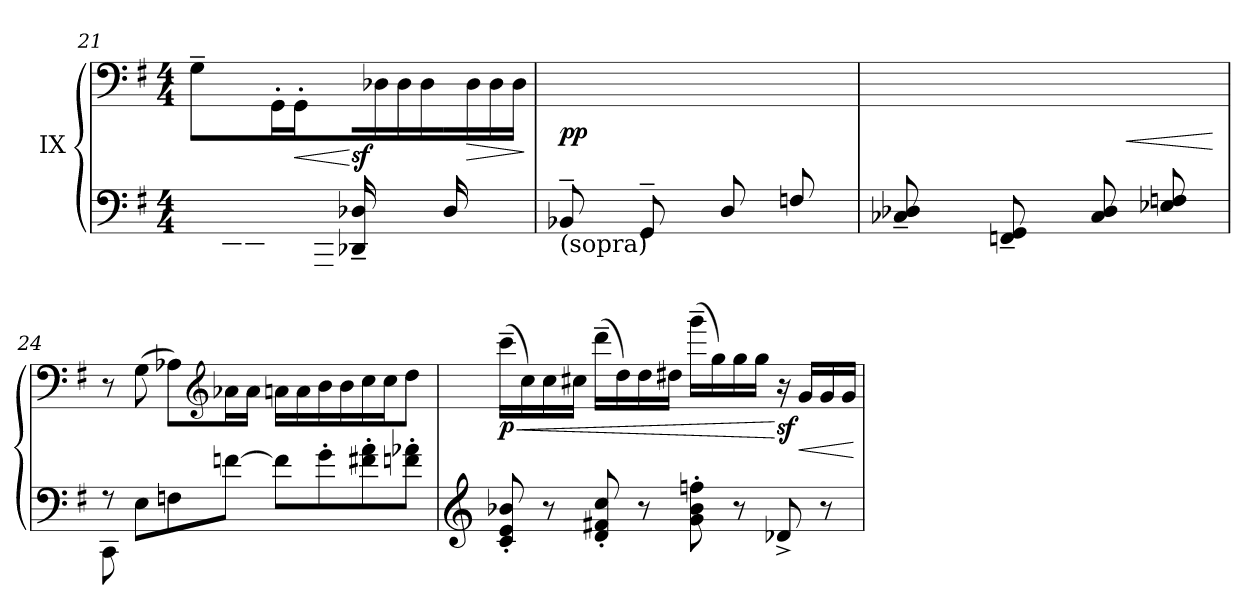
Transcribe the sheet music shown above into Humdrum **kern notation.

**kern	**kern	**dynam
*part1	*part1	*part1
*staff2	*staff1	*staff1/2
*I"IX	*	*
!!LO:LB:g=z
*clefF4	*clefF4	*
*k[f#]	*k[f#]	*
*M4/4	*M4/4	*
=21	=21	=21
*^	*	*
8ryy	1ryy	8G~>\L	.
16EE-X'/L	.	8ryy	.
16EE-'/JJ	.	.	.
8ryy	.	16GG'\LL	.
!	!	!	!LO:HP:b
.	.	16GG'\J	<
8GGG~/J	.	8ryy	.
!	!	!	!LO:DY:n=1:b
16DD-X/~ 16D-X/~LL	.	16ryy	[ sf
8.ryy	.	16D-\	.
.	.	16D-\	.
.	.	16D-\JJ	.
16D-/LL	.	16ryy	.
!	!	!	!LO:HP:b
8.ryy	.	16D-\	>
.	.	16D-\	.
.	.	16D-\JJ	.
*v	*v	*	*
.	.	]
=22	=22	=22
*^	*	*
!LO:TX:b:t=(sopra)	!	!	!
!	!	!	!LO:DY:b
8BB-X<~</L	1ryy	8ryy	pp
8ryy	.	16C-X'>\L	.
.	.	16C-'>\JJ	.
8GG~</L	.	8ryy	.
8ryy	.	16E-X'>\L	.
.	.	16E-'>\JJ	.
8D/L	.	8ryy	.
8ryy	.	8E-\J	.
8Fn/L	.	8ryy	.
8ryy	.	8G\J	.
=23	=23	=23	=23
8C-X/<<~< 8D-X/<<~<L	1ryy	8ryy	.
8ryy	.	16BB--X\'> 16C-X\'>L	.
.	.	16BB--\'> 16C-\'>JJ	.
8FFn/~< 8GG/~<L	.	8ryy	.
8ryy	.	16D-X\'> 16E-X\'>L	.
.	.	16D-\'> 16E-\'>JJ	.
8C-/ 8D-/L	.	8ryy	.
!	!	!	!LO:HP:b
8ryy	.	8D-\ 8E-\J	<
8E-/ 8Fn/L	.	8ryy	.
8ryy	.	8Fn\ 8G\J	.
*v	*v	*	*
.	.	[
!!LO:LB:g=z
=24	=24	=24
*^	*	*
8r	8CC\	8r	.
8E<\L	2..ryy	(>8G\	.
8Fn\	.	8A-X\L)	.
*	*	*clefG2	*
[8fn\J	.	16a-X\L	.
.	.	16a-\JJ	.
8f\L]	.	16an\LL	.
.	.	16a\	.
8g<'\	.	16b\	.
.	.	16b\	.
8f#X\' 8a\'	.	16cc\	.
.	.	16cc\J	.
8fn\' 8a-X\'J	.	8dd\J	.
*v	*v	*	*
=25	=25	=25
*clefG2	*	*
!	!	!LO:HP:b
!	!	!LO:DY:n=1:b
8c/' 8e/' 8b-X/'	(>16ccc~\LL	< p
.	16cc\)	.
8r	16cc\	.
.	16cc#X\JJ	.
8d/' 8f#X/' 8cc/'	(>16ddd~\LL	.
.	16dd\)	.
8r	16dd\	.
.	16dd#X\JJ	.
8g\' 8b-\' 8ffn\'	(>16ggg~\LL	.
.	16gg\)	.
8r	16gg\	.
.	16gg\JJ	.
!	!	!LO:DY:n=2:b
8d-X^/	16r	[ sf
!	!	!LO:HP:b
.	16g/LL	<
8r	16g/	.
.	16g/JJ	.
.	.	[
=	=	=
*-	*-	*-
